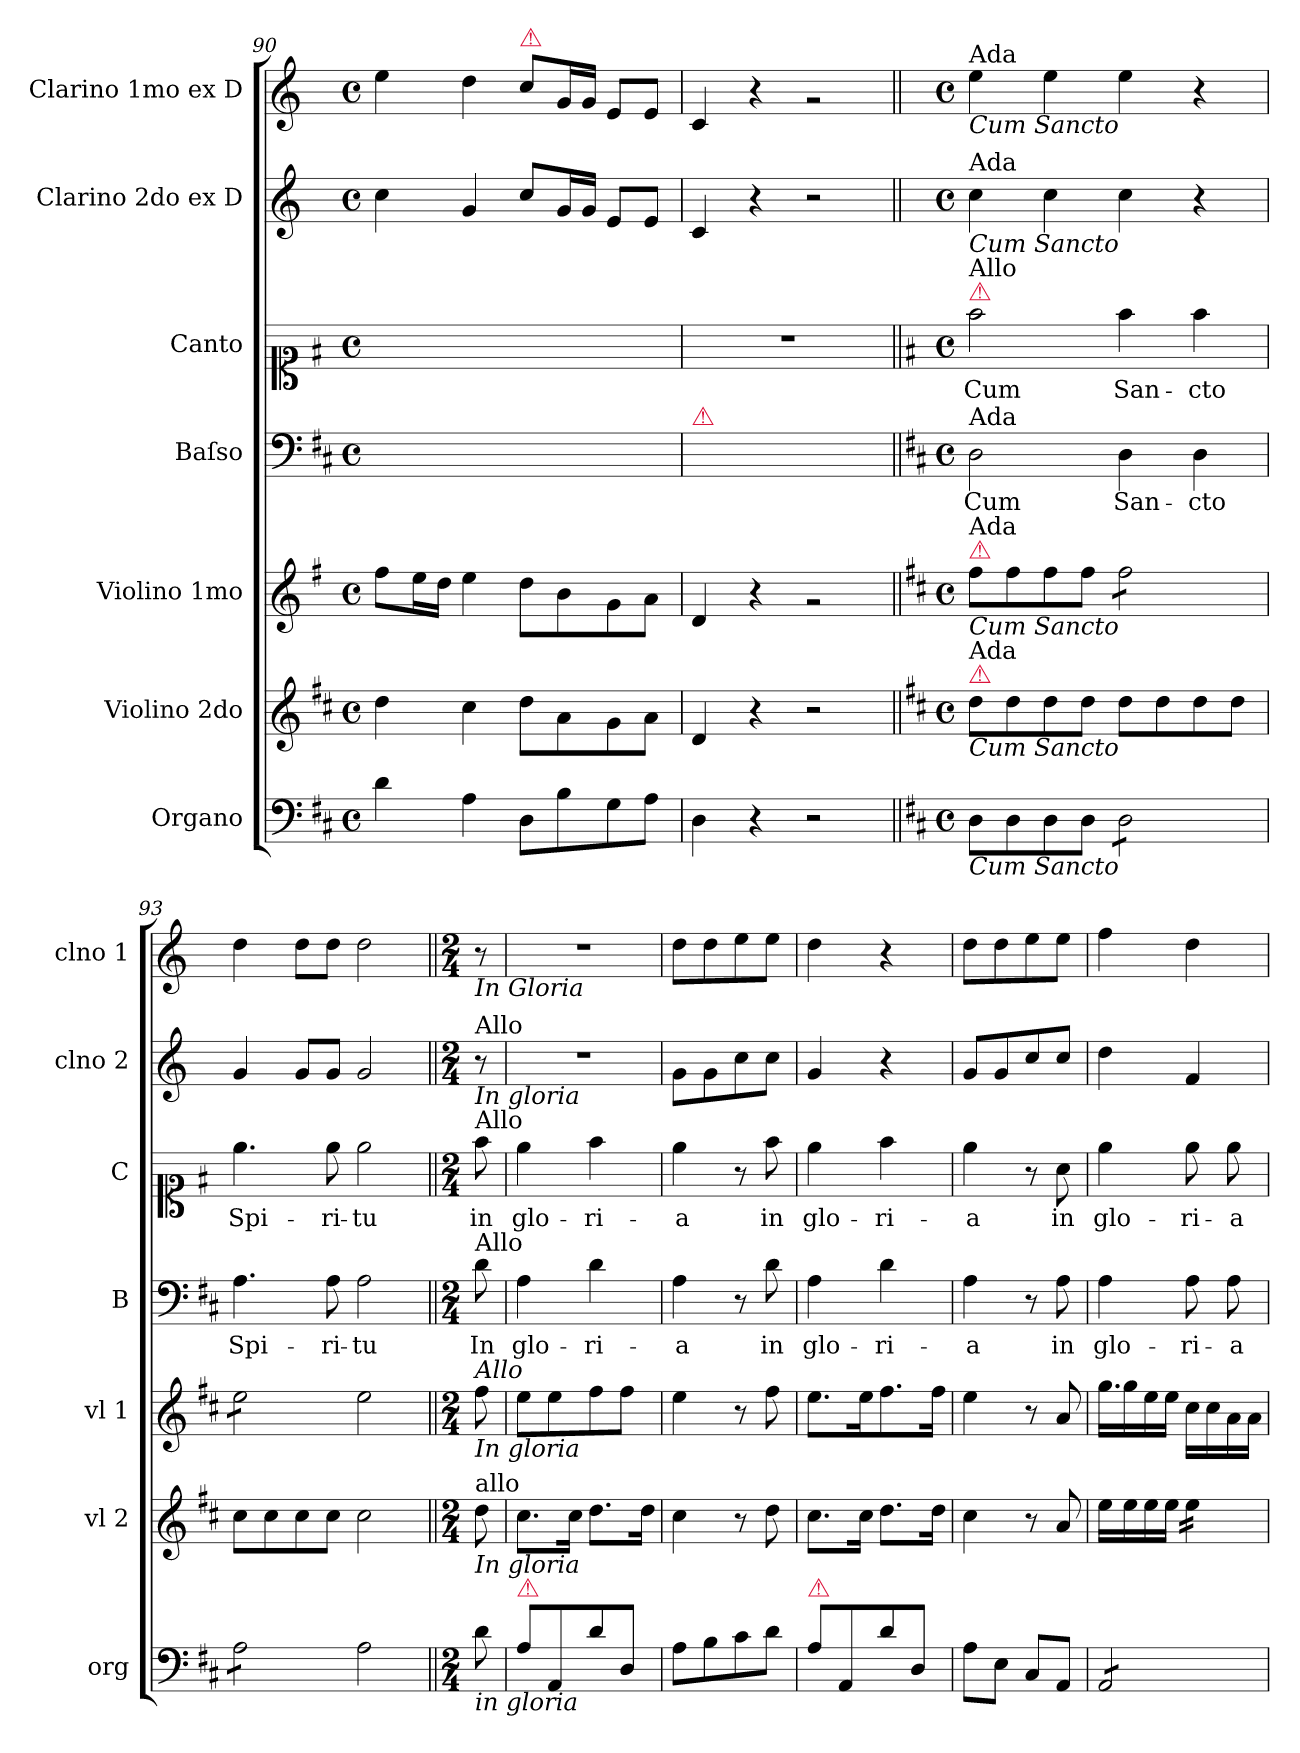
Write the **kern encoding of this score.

**kern	**kern	**kern	**kern	**text	**kern	**text	**kern	**kern
*part7	*part6	*part5	*part4	*part4	*part3	*part3	*part2	*part1
*staff7	*staff6	*staff5	*staff4	*staff4	*staff3	*staff3	*staff2	*staff1
*I"Organo	*I"Violino 2do	*I"Violino 1mo	*I"Baſso	*	*I"Canto	*	*I"Clarino 2do ex D	*I"Clarino 1mo ex D
*I'org	*I'vl 2	*I'vl 1	*I'B	*	*I'C	*	*I'clno 2	*I'clno 1
*clefF4	*clefG2	*clefG2	*clefF4	*	*clefC1	*	*clefG2	*clefG2
*	*	*	*	*	*	*	*ITrd6c10	*ITrd6c10
*k[f#c#]	*k[f#c#]	*k[f#]	*k[f#c#]	*	*k[f#]	*	*k[f#c#]	*k[f#c#]
*M4/4	*M4/4	*M4/4	*M4/4	*	*M4/4	*	*M4/4	*M4/4
*met(c)	*met(c)	*met(c)	*met(c)	*	*met(c)	*	*met(c)	*met(c)
=90	=90	=90	=90	=90	=90	=90	=90	=90
4d\	4dd\	8ff#\L	1ryy	.	1ryy	.	4d\	4f#\
.	.	16ee\L	.	.	.	.	.	.
.	.	16dd\JJ	.	.	.	.	.	.
4A\	4cc#\	4ee\	.	.	.	.	4A/	4e\
!	!	!	!	!	!	!	!	!LO:TX:a:color=crimson:t=⚠
8D\L	8dd\L	8dd\L	.	.	.	.	8d/L	8d\L
8B\	8a\	8b\	.	.	.	.	16A/L	16A/L
.	.	.	.	.	.	.	16A/JJ	16A/JJ
8G\	8g\	8g\	.	.	.	.	8F#/L	8F#/L
8A\J	8a\J	8a\J	.	.	.	.	8F#/J	8F#/J
=91	=91	=91	=91	=91	=91	=91	=91	=91
!	!	!	!LO:TX:a:color=crimson:t=⚠	!	!	!	!	!
4D\	4d/	4d/	1ryy	.	1r	.	4D/	4D/
4r	4r	4r	.	.	.	.	4r	4r
2r	2r	2rg	.	.	.	.	2r	2rg
=92||	=92||	=92||	=92||	=92||	=92||	=92||	=92||	=92||
*k[f#c#]	*	*k[f#c#]	*k[f#c#]	*	*	*	*k[f#c#]	*k[f#c#]
*M4/4	*M4/4	*M4/4	*M4/4	*	*M4/4	*	*M4/4	*M4/4
*met(c)	*met(c)	*met(c)	*met(c)	*	*met(c)	*	*met(c)	*met(c)
!	!	!	!	!	!	!	!	!LO:TX:b:i:t=Cum Sancto
!	!	!	!	!	!	!	!	!LO:TX:a:t=Ada
!	!	!	!	!	!	!	!LO:TX:b:i:t=Cum Sancto	!
!	!	!	!	!	!	!	!LO:TX:a:t=Ada	!
!	!	!	!	!	!LO:TX:a:color=crimson:t=⚠	!	!	!
!	!	!	!	!	!LO:TX:a:t=Allo	!	!	!
!	!	!	!LO:TX:a:t=Ada	!	!	!	!	!
!	!	!LO:TX:a:color=crimson:t=⚠	!	!	!	!	!	!
!	!	!LO:TX:b:i:t=Cum Sancto	!	!	!	!	!	!
!	!	!LO:TX:a:t=Ada	!	!	!	!	!	!
!	!LO:TX:a:color=crimson:t=⚠	!	!	!	!	!	!	!
!	!LO:TX:b:i:t=Cum Sancto	!	!	!	!	!	!	!
!	!LO:TX:a:t=Ada	!	!	!	!	!	!	!
!LO:TX:b:i:t=Cum Sancto	!	!	!	!	!	!	!	!
8D\L	8dd\L	8ff#\L	2D\	Cum	2ff#\	Cum	4d\	4f#\
8D\	8dd\	8ff#\	.	.	.	.	.	.
8D\	8dd\	8ff#\	.	.	.	.	4d\	4f#\
8D\J	8dd\J	8ff#\J	.	.	.	.	.	.
*tremolo	*	*	*	*	*	*	*	*
*	*	*tremolo	*	*	*	*	*	*
8D\L	8dd\L	8ff#\L	4D\	San-	4ff#\	San-	4d\	4f#\
8D\	8dd\	8ff#\	.	.	.	.	.	.
8D\	8dd\	8ff#\	4D\	-cto	4ff#\	-cto	4r	4r
8D\J	8dd\J	8ff#\J	.	.	.	.	.	.
=93	=93	=93	=93	=93	=93	=93	=93	=93
8A\L	8cc#\L	8ee\L	4.A\	Spi-	4.ee\	Spi-	4A/	4e\
8A\	8cc#\	8ee\	.	.	.	.	.	.
8A\	8cc#\	8ee\	.	.	.	.	8A/L	8e\L
8A\J	8cc#\J	8ee\J	8A\	-ri-	8ee\	-ri-	8A/J	8e\J
*	*	*Xtremolo	*	*	*	*	*	*
*Xtremolo	*	*	*	*	*	*	*	*
2A\	2cc#\	2ee\	2A\	-tu	2ee\	-tu	2A/	2e\
=94||	=94||	=94||	=94||	=94||	=94||	=94||	=94||	=94||
*M2/4	*M2/4	*M2/4	*M2/4	*	*M2/4	*	*M2/4	*M2/4
!	!	!	!	!	!	!	!	!LO:TX:b:i:t=In Gloria
!	!	!	!	!	!	!	!LO:TX:b:i:t=In gloria	!
!	!	!	!	!	!	!	!LO:TX:a:t=Allo	!
!	!	!	!	!	!LO:TX:a:t=Allo	!	!	!
!	!	!	!LO:TX:a:t=Allo	!	!	!	!	!
!	!	!LO:TX:b:i:t=In gloria	!	!	!	!	!	!
!	!	!LO:TX:a:i:t=Allo	!	!	!	!	!	!
!	!LO:TX:b:i:t=In gloria	!	!	!	!	!	!	!
!	!LO:TX:a:t=allo	!	!	!	!	!	!	!
!LO:TX:b:i:t=in gloria	!	!	!	!	!	!	!	!
8d\	8dd\	8ff#\	8d\	In	8ff#\	in	8r	8r
=95	=95	=95	=95	=95	=95	=95	=95	=95
!LO:TX:a:color=crimson:t=⚠	!	!	!	!	!	!	!	!
8A\L	8.cc#\L	8ee\L	4A\	glo-	4ee\	glo-	2r	2r
8AA/	.	8ee\	.	.	.	.	.	.
.	16cc#\Jk	.	.	.	.	.	.	.
8d\	8.dd\L	8ff#\	4d\	-ri-	4ff#\	-ri-	.	.
8D/J	.	8ff#\J	.	.	.	.	.	.
.	16dd\Jk	.	.	.	.	.	.	.
=96	=96	=96	=96	=96	=96	=96	=96	=96
8A\L	4cc#\	4ee\	4A\	-a	4ee\	-a	8A\L	8e\L
8B\	.	.	.	.	.	.	8A\	8e\
8c#\	8r	8r	8r	.	8r	.	8d\	8f#\
8d\J	8dd\	8ff#\	8d\	in	8ff#\	in	8d\J	8f#\J
=97	=97	=97	=97	=97	=97	=97	=97	=97
!LO:TX:a:color=crimson:t=⚠	!	!	!	!	!	!	!	!
8A\L	8.cc#\L	8.ee\L	4A\	glo-	4ee\	glo-	4A/	4e\
8AA/	.	.	.	.	.	.	.	.
.	16cc#\Jk	16ee\K	.	.	.	.	.	.
8d\	8.dd\L	8.ff#\	4d\	-ri-	4ff#\	-ri-	4r	4r
8D/J	.	.	.	.	.	.	.	.
.	16dd\Jk	16ff#\Jk	.	.	.	.	.	.
=98	=98	=98	=98	=98	=98	=98	=98	=98
8A\L	4cc#\	4ee\	4A\	-a	4ee\	-a	8A/L	8e\L
8E\J	.	.	.	.	.	.	8A/	8e\
8C#/L	8r	8r	8r	.	8r	.	8d/	8f#\
8AA/J	8a/	8a/	8A\	in	8a\	in	8d/J	8f#\J
=99	=99	=99	=99	=99	=99	=99	=99	=99
!	!	!LO:N:vis=16.	!	!	!	!	!	!
*tremolo	*	*	*	*	*	*	*	*
8AA/L	16ee\LL	16gg\LL	4A\	glo-	4ee\	glo-	4e\	4g\
.	16ee\	16gg\	.	.	.	.	.	.
8AA/	16ee\	16ee\	.	.	.	.	.	.
.	16ee\JJ	16ee\JJ	.	.	.	.	.	.
*	*tremolo	*	*	*	*	*	*	*
8AA/	16ee\LL	16cc#\LL	8A\	-ri-	8ee\	-ri-	4G/	4e\
.	16ee\	16cc#\	.	.	.	.	.	.
8AA/J	16ee\	16a\	8A\	-a	8ee\	-a	.	.
*Xtremolo	*	*	*	*	*	*	*	*
.	16ee\JJ	16a\JJ	.	.	.	.	.	.
*	*Xtremolo	*	*	*	*	*	*	*
=	=	=	=	=	=	=	=	=
*-	*-	*-	*-	*-	*-	*-	*-	*-
